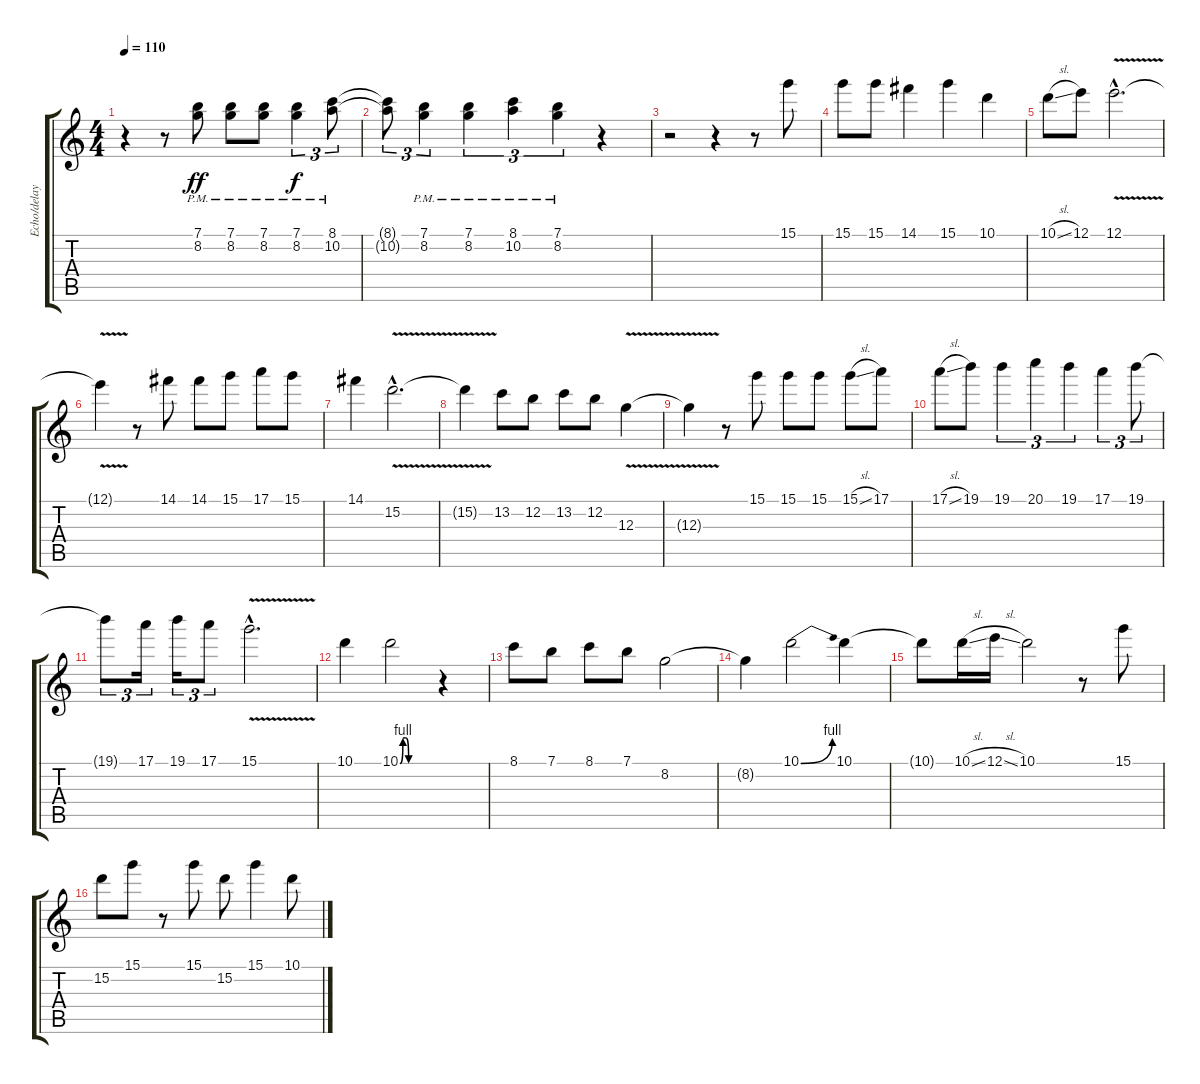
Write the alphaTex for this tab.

\track ("Echo/delay FX" "Echo/delay") {instrument overdrivenguitar}
\staff {score tabs}
\tuning (E4 B3 G3 D3 A2 E2) {hide}
\ts (4 4)
\tempo 110
\clef g2
\ks c
r.4{dy ff} r.8 (7.1{pm} 8.2{pm}).8 (7.1{pm} 8.2{pm}).8 (7.1{pm} 8.2{pm}).8 (7.1{pm} 8.2{pm}).4{tu (3 2) dy f} (8.1{pm} 10.2{pm}).8{tu (3 2)} |
(8.1{t} 10.2{t}).8{tu (3 2)} (7.1{pm} 8.2{pm}).4{tu (3 2)} (7.1{pm} 8.2{pm}).4{tu (3 2)} (8.1{pm} 10.2{pm}).4{tu (3 2)} (7.1{pm} 8.2{pm}).4{tu (3 2)} r.4 |
r.2 r.4 r.8 15.1.8 |
15.1.8 15.1.8 14.1.4 15.1.4 10.1.4 |
10.1{sl}.8 12.1.8 12.1{v hac}.2{d} |
12.1{t}.4 r.8 14.1.8 14.1.8 15.1.8 17.1.8 15.1.8 |
14.1.4 15.2{v hac}.2{d} |
15.2{t}.4 13.2.8 12.2.8 13.2.8 12.2.8 12.3{v}.4 |
12.3{t}.4 r.8 15.1.8 15.1.8 15.1.8 15.1{sl}.8 17.1.8 |
17.1{sl}.8 19.1.8 19.1.4{tu (3 2)} 20.1.4{tu (3 2)} 19.1.4{tu (3 2)} 17.1.4{tu (3 2)} 19.1.8{tu (3 2)} |
19.1{t}.8{tu (3 2)} 17.1.16{tu (3 2)} 19.1.16{tu (3 2)} 17.1.8{tu (3 2)} 15.1{v hac}.2{d} |
10.1.4 10.1{be (custom 0 0 5 4 10 4 15 0 45 0 60 0)}.2 r.4 |
8.1.8 7.1.8 8.1.8 7.1.8 8.2.2 |
8.2{t}.4 10.1{be (bend 0 0 60 4)}.2 10.1.4 |
10.1{t}.8 10.1{sl}.16 12.1{sl}.16 10.1.2 r.8 15.1.8 |
15.2.8 15.1.8 r.8 15.1.8 15.2.8 15.1.4 10.1.8
